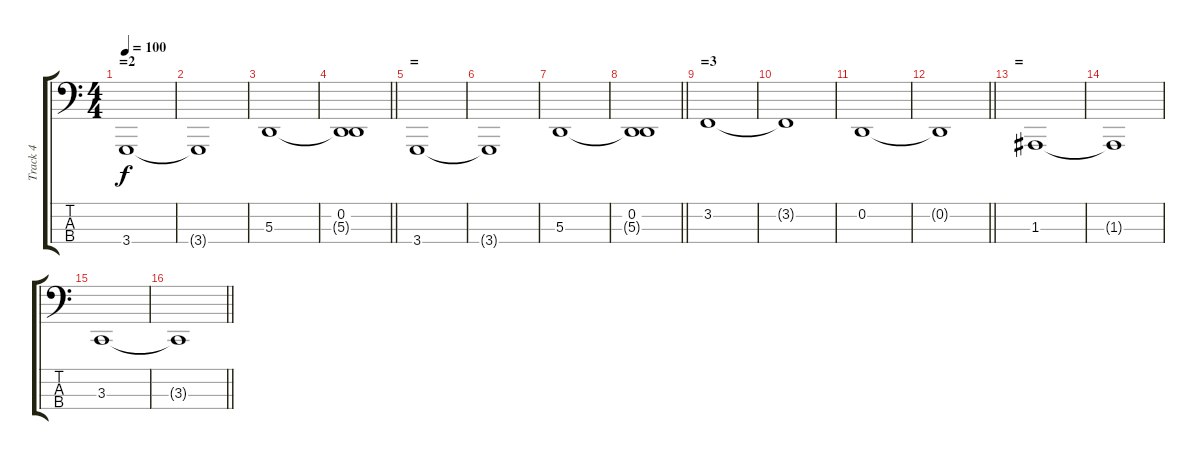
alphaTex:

\track ("Track 4" "Track 4") {instrument pad2warm}
\staff {score tabs}
\tuning (G2 D2 A1 E1) {hide}
\ts (4 4)
\section ("" "=2")
\tempo 100
\clef f4
\ks c
3.4.1{dy f} |
3.4{t}.1 |
5.3.1 |
\barLineRight lightlight
(0.2 5.3{t}).1 |
\section ("" "=")
3.4.1 |
3.4{t}.1 |
5.3.1 |
\barLineRight lightlight
(0.2 5.3{t}).1 |
\section ("" "=3")
3.2.1 |
3.2{t}.1 |
0.2.1 |
\barLineRight lightlight
0.2{t}.1 |
\section ("" "=")
1.3.1 |
1.3{t}.1 |
3.3.1 |
\barLineRight lightlight
3.3{t}.1
